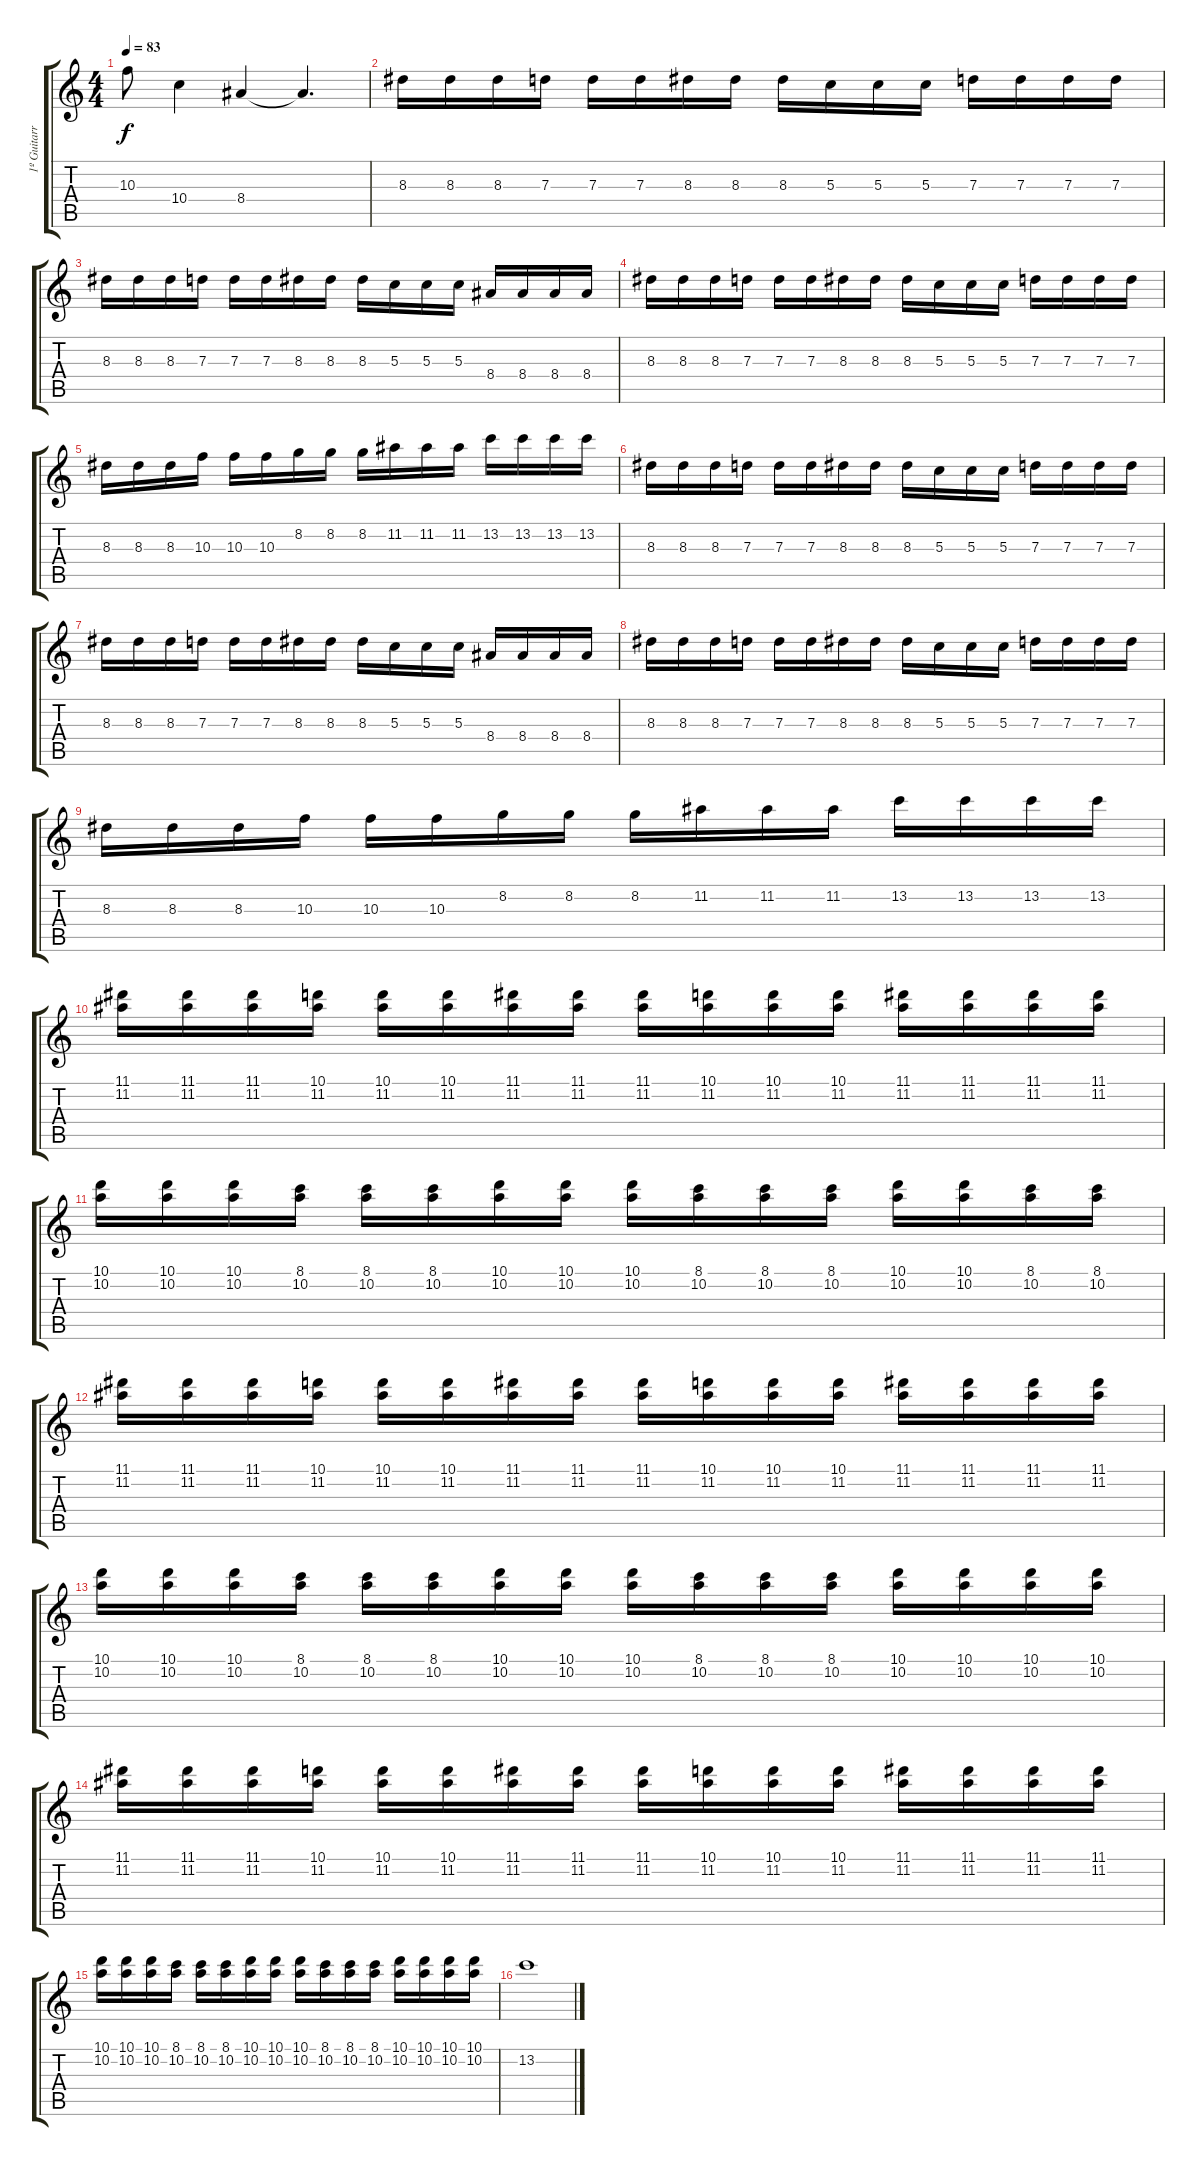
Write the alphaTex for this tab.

\track ("1º Guitarra" "1º Guitarr") {instrument distortionguitar}
\staff {score tabs}
\tuning (E4 B3 G3 D3 A2 E2) {hide}
\ts (4 4)
\tempo 83
\clef g2
\ks c
10.3.8{dy f} 10.4.4 8.4.4 8.4{t}.4{d} |
8.3.16{volume 11} 8.3.16 8.3.16 7.3.16 7.3.16 7.3.16 8.3.16 8.3.16 8.3.16 5.3.16 5.3.16 5.3.16 7.3.16 7.3.16 7.3.16 7.3.16 |
8.3.16 8.3.16 8.3.16 7.3.16 7.3.16 7.3.16 8.3.16 8.3.16 8.3.16 5.3.16 5.3.16 5.3.16 8.4.16 8.4.16 8.4.16 8.4.16 |
8.3.16{volume 14} 8.3.16 8.3.16 7.3.16 7.3.16 7.3.16 8.3.16 8.3.16 8.3.16 5.3.16 5.3.16 5.3.16 7.3.16 7.3.16 7.3.16 7.3.16 |
8.3.16 8.3.16 8.3.16 10.3.16 10.3.16 10.3.16 8.2.16 8.2.16 8.2.16 11.2.16 11.2.16 11.2.16 13.2.16 13.2.16 13.2.16 13.2.16 |
8.3.16 8.3.16 8.3.16 7.3.16 7.3.16 7.3.16 8.3.16 8.3.16 8.3.16 5.3.16 5.3.16 5.3.16 7.3.16 7.3.16 7.3.16 7.3.16 |
8.3.16 8.3.16 8.3.16 7.3.16 7.3.16 7.3.16 8.3.16 8.3.16 8.3.16 5.3.16 5.3.16 5.3.16 8.4.16 8.4.16 8.4.16 8.4.16 |
8.3.16{volume 14} 8.3.16 8.3.16 7.3.16 7.3.16 7.3.16 8.3.16 8.3.16 8.3.16 5.3.16 5.3.16 5.3.16 7.3.16 7.3.16 7.3.16 7.3.16 |
8.3.16 8.3.16 8.3.16 10.3.16 10.3.16 10.3.16 8.2.16 8.2.16 8.2.16 11.2.16 11.2.16 11.2.16 13.2.16 13.2.16 13.2.16 13.2.16 |
(11.1 11.2).16{volume 12} (11.1 11.2).16 (11.1 11.2).16 (10.1 11.2).16 (10.1 11.2).16 (10.1 11.2).16 (11.1 11.2).16 (11.1 11.2).16 (11.1 11.2).16 (10.1 11.2).16 (10.1 11.2).16 (10.1 11.2).16 (11.1 11.2).16 (11.1 11.2).16 (11.1 11.2).16 (11.1 11.2).16 |
(10.1 10.2).16 (10.1 10.2).16 (10.1 10.2).16 (8.1 10.2).16 (8.1 10.2).16 (8.1 10.2).16 (10.1 10.2).16 (10.1 10.2).16 (10.1 10.2).16 (8.1 10.2).16 (8.1 10.2).16 (8.1 10.2).16 (10.1 10.2).16 (10.1 10.2).16 (8.1 10.2).16 (8.1 10.2).16 |
(11.1 11.2).16 (11.1 11.2).16 (11.1 11.2).16 (10.1 11.2).16 (10.1 11.2).16 (10.1 11.2).16 (11.1 11.2).16 (11.1 11.2).16 (11.1 11.2).16 (10.1 11.2).16 (10.1 11.2).16 (10.1 11.2).16 (11.1 11.2).16 (11.1 11.2).16 (11.1 11.2).16 (11.1 11.2).16 |
(10.1 10.2).16 (10.1 10.2).16 (10.1 10.2).16 (8.1 10.2).16 (8.1 10.2).16 (8.1 10.2).16 (10.1 10.2).16 (10.1 10.2).16 (10.1 10.2).16 (8.1 10.2).16 (8.1 10.2).16 (8.1 10.2).16 (10.1 10.2).16 (10.1 10.2).16 (10.1 10.2).16 (10.1 10.2).16 |
(11.1 11.2).16 (11.1 11.2).16 (11.1 11.2).16 (10.1 11.2).16 (10.1 11.2).16 (10.1 11.2).16 (11.1 11.2).16 (11.1 11.2).16 (11.1 11.2).16 (10.1 11.2).16 (10.1 11.2).16 (10.1 11.2).16 (11.1 11.2).16 (11.1 11.2).16 (11.1 11.2).16 (11.1 11.2).16 |
(10.1 10.2).16 (10.1 10.2).16 (10.1 10.2).16 (8.1 10.2).16 (8.1 10.2).16 (8.1 10.2).16 (10.1 10.2).16 (10.1 10.2).16 (10.1 10.2).16 (8.1 10.2).16 (8.1 10.2).16 (8.1 10.2).16 (10.1 10.2).16 (10.1 10.2).16 (10.1 10.2).16 (10.1 10.2).16 |
13.2.1
